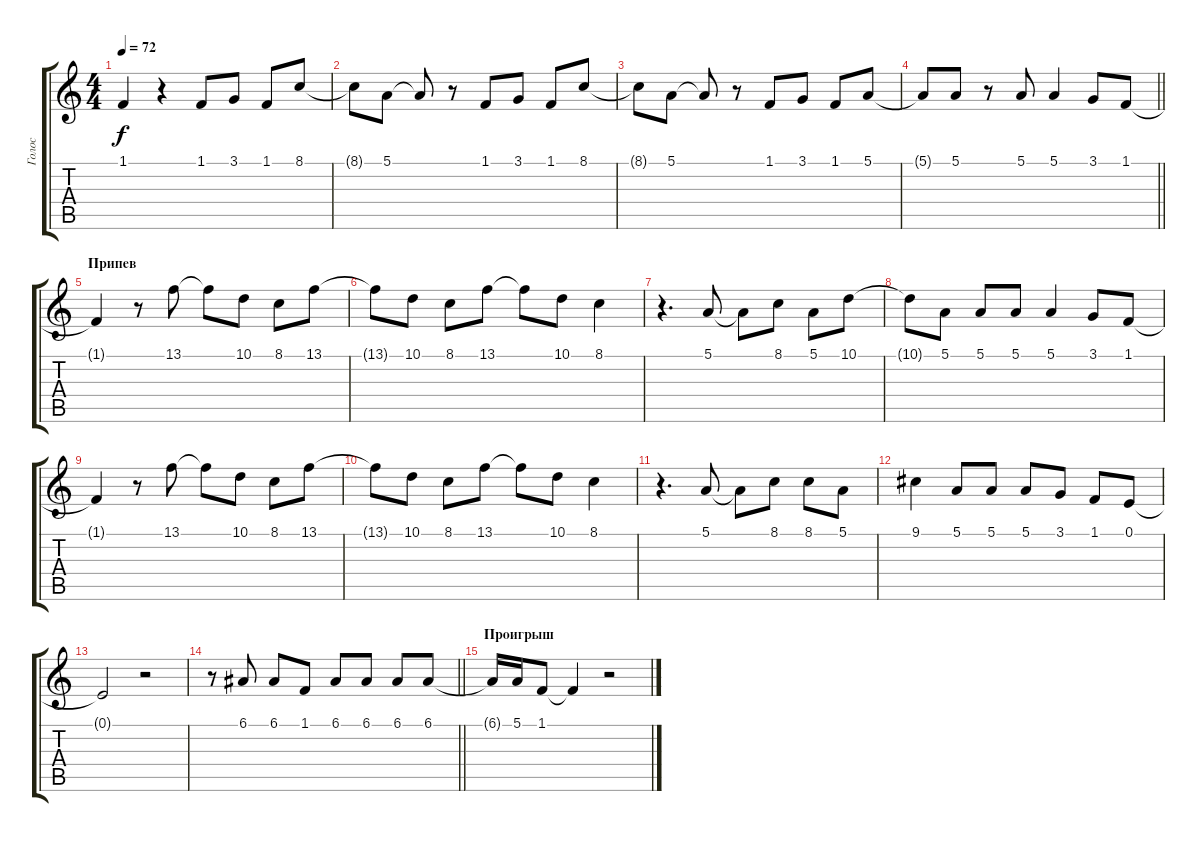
\track ("Голос" "Голос") {instrument clarinet}
\staff {score tabs}
\tuning (E4 B3 G3 D3 A2 E2) {hide}
\ts (4 4)
\tempo 72
\clef g2
\ks c
1.1{t}.4{dy f} r.4 1.1.8 3.1.8 1.1.8 8.1.8 |
8.1{t}.8 5.1.8 5.1{t}.8 r.8 1.1.8 3.1.8 1.1.8 8.1.8 |
8.1{t}.8 5.1.8 5.1{t}.8 r.8 1.1.8 3.1.8 1.1.8 5.1.8 |
\barLineRight lightlight
5.1{t}.8 5.1.8 r.8 5.1.8 5.1.4 3.1.8 1.1.8 |
\section ("" "Припев")
1.1{t}.4 r.8 13.1.8 13.1{t}.8 10.1.8 8.1.8 13.1.8 |
13.1{t}.8 10.1.8 8.1.8 13.1.8 13.1{t}.8 10.1.8 8.1.4 |
r.4{d} 5.1.8 5.1{t}.8 8.1.8 5.1.8 10.1.8 |
10.1{t}.8 5.1.8 5.1.8 5.1.8 5.1.4 3.1.8 1.1.8 |
1.1{t}.4 r.8 13.1.8 13.1{t}.8 10.1.8 8.1.8 13.1.8 |
13.1{t}.8 10.1.8 8.1.8 13.1.8 13.1{t}.8 10.1.8 8.1.4 |
r.4{d} 5.1.8 5.1{t}.8 8.1.8 8.1.8 5.1.8 |
9.1.4 5.1.8 5.1.8 5.1.8 3.1.8 1.1.8 0.1.8 |
0.1{t}.2 r.2 |
\barLineRight lightlight
r.8 6.1.8 6.1.8 1.1.8 6.1.8 6.1.8 6.1.8 6.1.8 |
\section ("" "Проигрыш")
6.1{t}.16 5.1.16 1.1.8 1.1{t}.4 r.2
